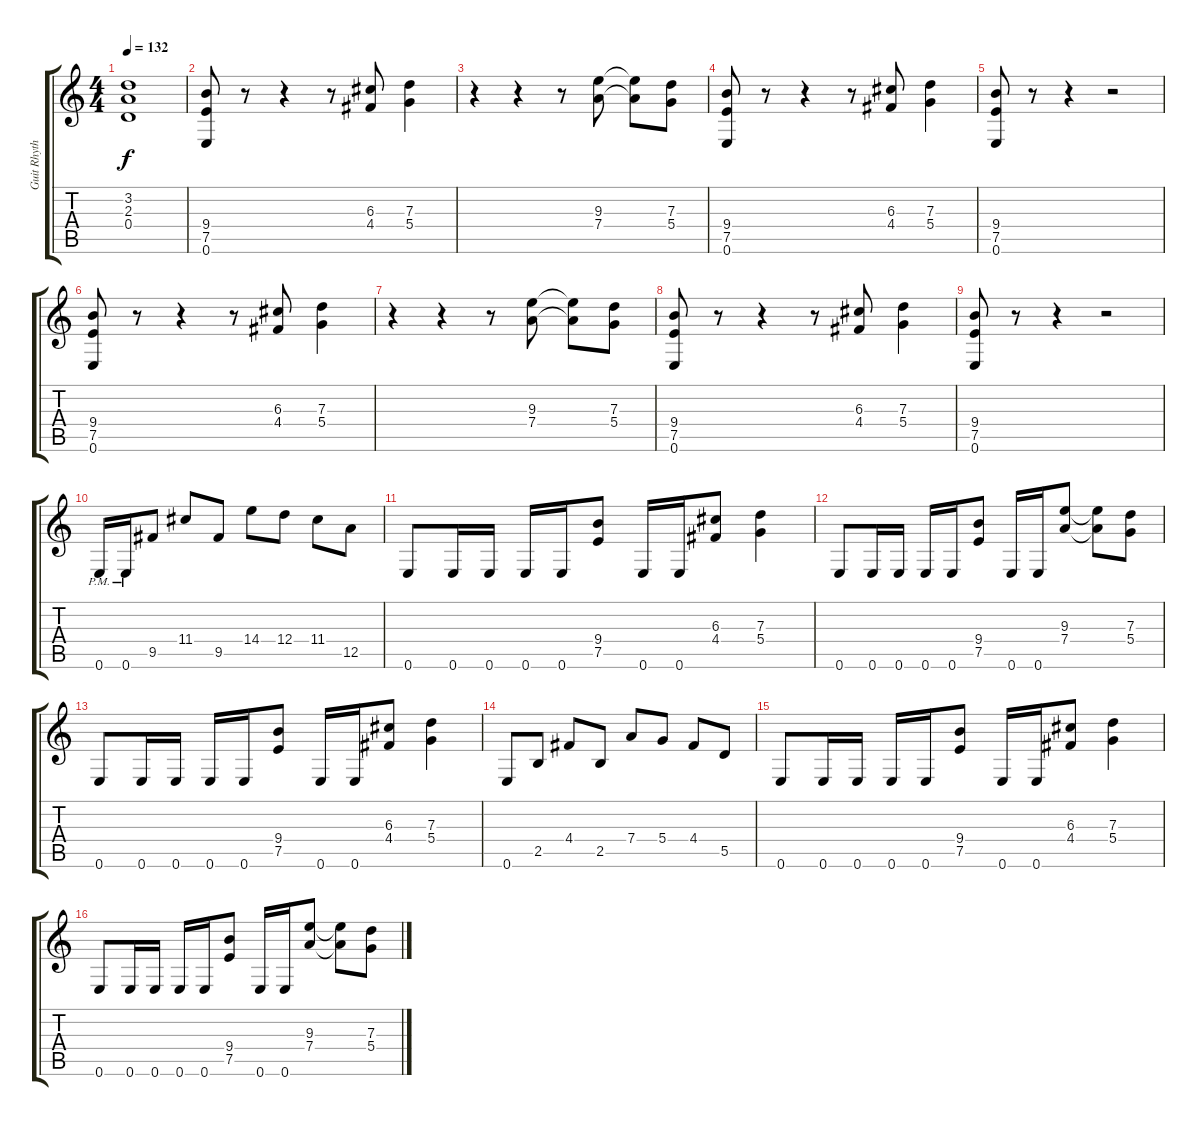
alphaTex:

\track ("Guit Rhythm 2" "Guit Rhyth") {instrument overdrivenguitar}
\staff {score tabs}
\tuning (E4 B3 G3 D3 A2 E2) {hide}
\ts (4 4)
\tempo 132
\clef g2
\ks c
(3.2{t} 2.3{t} 0.4{t}).1{dy f} |
(9.4 7.5 0.6).8 r.8 r.4 r.8 (6.3 4.4).8 (7.3 5.4).4 |
r.4 r.4 r.8 (9.3 7.4).8 (9.3{t} 7.4{t}).8 (7.3 5.4).8 |
(9.4 7.5 0.6).8 r.8 r.4 r.8 (6.3 4.4).8 (7.3 5.4).4 |
(9.4 7.5 0.6).8 r.8 r.4 r.2 |
(9.4 7.5 0.6).8 r.8 r.4 r.8 (6.3 4.4).8 (7.3 5.4).4 |
r.4 r.4 r.8 (9.3 7.4).8 (9.3{t} 7.4{t}).8 (7.3 5.4).8 |
(9.4 7.5 0.6).8 r.8 r.4 r.8 (6.3 4.4).8 (7.3 5.4).4 |
(9.4 7.5 0.6).8 r.8 r.4 r.2 |
0.6{pm}.16 0.6{pm}.16 9.5.8 11.4.8 9.5.8 14.4.8 12.4.8 11.4.8 12.5.8 |
0.6.8 0.6.16 0.6.16 0.6.16 0.6.16 (9.4 7.5).8 0.6.16 0.6.16 (6.3 4.4).8 (7.3 5.4).4 |
0.6.8 0.6.16 0.6.16 0.6.16 0.6.16 (9.4 7.5).8 0.6.16 0.6.16 (9.3 7.4).8 (9.3{t} 7.4{t}).8 (7.3 5.4).8 |
0.6.8 0.6.16 0.6.16 0.6.16 0.6.16 (9.4 7.5).8 0.6.16 0.6.16 (6.3 4.4).8 (7.3 5.4).4 |
0.6.8 2.5.8 4.4.8 2.5.8 7.4.8 5.4.8 4.4.8 5.5.8 |
0.6.8 0.6.16 0.6.16 0.6.16 0.6.16 (9.4 7.5).8 0.6.16 0.6.16 (6.3 4.4).8 (7.3 5.4).4 |
0.6.8 0.6.16 0.6.16 0.6.16 0.6.16 (9.4 7.5).8 0.6.16 0.6.16 (9.3 7.4).8 (9.3{t} 7.4{t}).8 (7.3 5.4).8
